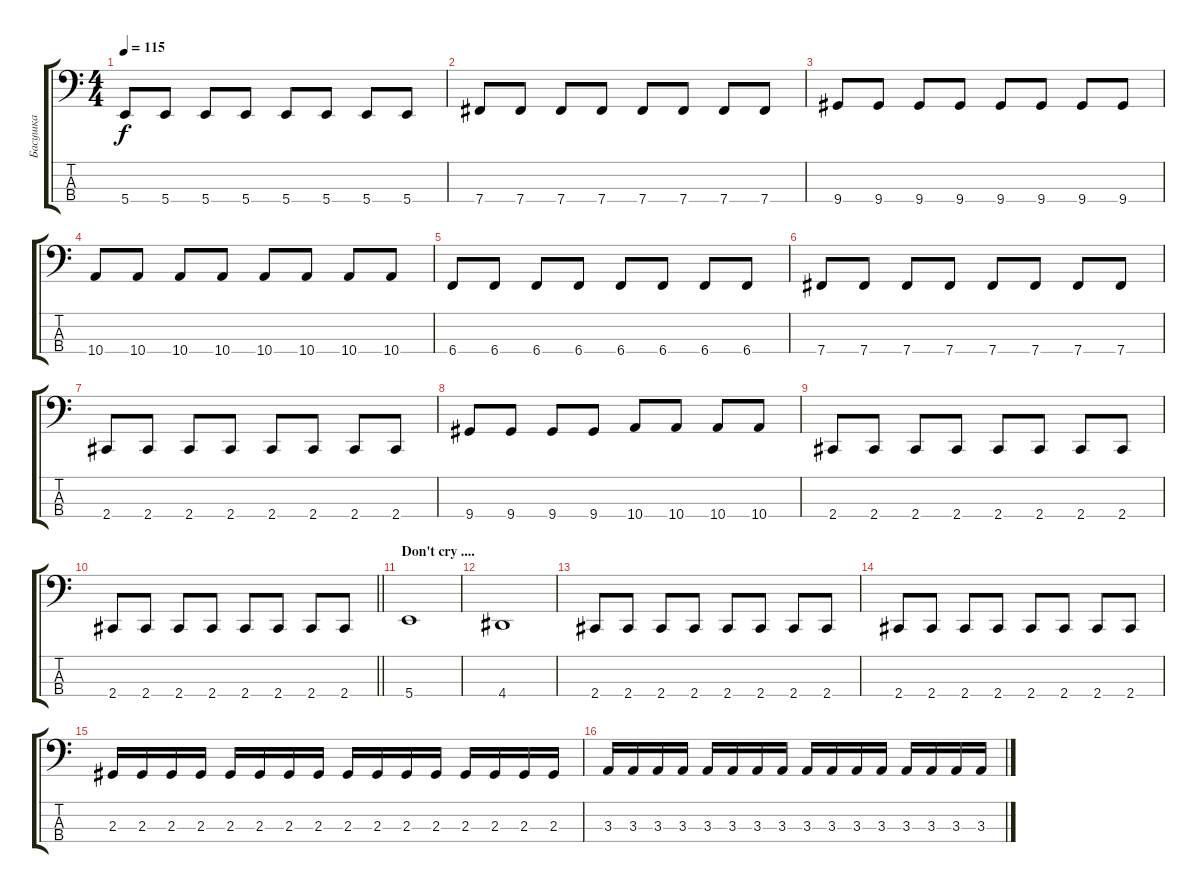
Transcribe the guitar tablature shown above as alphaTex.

\track ("Басушка" "Басушка") {instrument electricbasspick}
\staff {score tabs}
\tuning (E2 B1 Gb1 B0) {hide}
\ts (4 4)
\tempo 115
\clef f4
\ks c
5.4.8{dy f} 5.4.8 5.4.8 5.4.8 5.4.8 5.4.8 5.4.8 5.4.8 |
7.4.8 7.4.8 7.4.8 7.4.8 7.4.8 7.4.8 7.4.8 7.4.8 |
9.4.8 9.4.8 9.4.8 9.4.8 9.4.8 9.4.8 9.4.8 9.4.8 |
10.4.8 10.4.8 10.4.8 10.4.8 10.4.8 10.4.8 10.4.8 10.4.8 |
6.4.8 6.4.8 6.4.8 6.4.8 6.4.8 6.4.8 6.4.8 6.4.8 |
7.4.8 7.4.8 7.4.8 7.4.8 7.4.8 7.4.8 7.4.8 7.4.8 |
2.4.8 2.4.8 2.4.8 2.4.8 2.4.8 2.4.8 2.4.8 2.4.8 |
9.4.8 9.4.8 9.4.8 9.4.8 10.4.8 10.4.8 10.4.8 10.4.8 |
2.4.8 2.4.8 2.4.8 2.4.8 2.4.8 2.4.8 2.4.8 2.4.8 |
\barLineRight lightlight
2.4.8 2.4.8 2.4.8 2.4.8 2.4.8 2.4.8 2.4.8 2.4.8 |
\section ("" "Don't cry ....")
5.4.1 |
4.4.1 |
2.4.8 2.4.8 2.4.8 2.4.8 2.4.8 2.4.8 2.4.8 2.4.8 |
2.4.8 2.4.8 2.4.8 2.4.8 2.4.8 2.4.8 2.4.8 2.4.8 |
2.3.16 2.3.16 2.3.16 2.3.16 2.3.16 2.3.16 2.3.16 2.3.16 2.3.16 2.3.16 2.3.16 2.3.16 2.3.16 2.3.16 2.3.16 2.3.16 |
3.3.16 3.3.16 3.3.16 3.3.16 3.3.16 3.3.16 3.3.16 3.3.16 3.3.16 3.3.16 3.3.16 3.3.16 3.3.16 3.3.16 3.3.16 3.3.16
